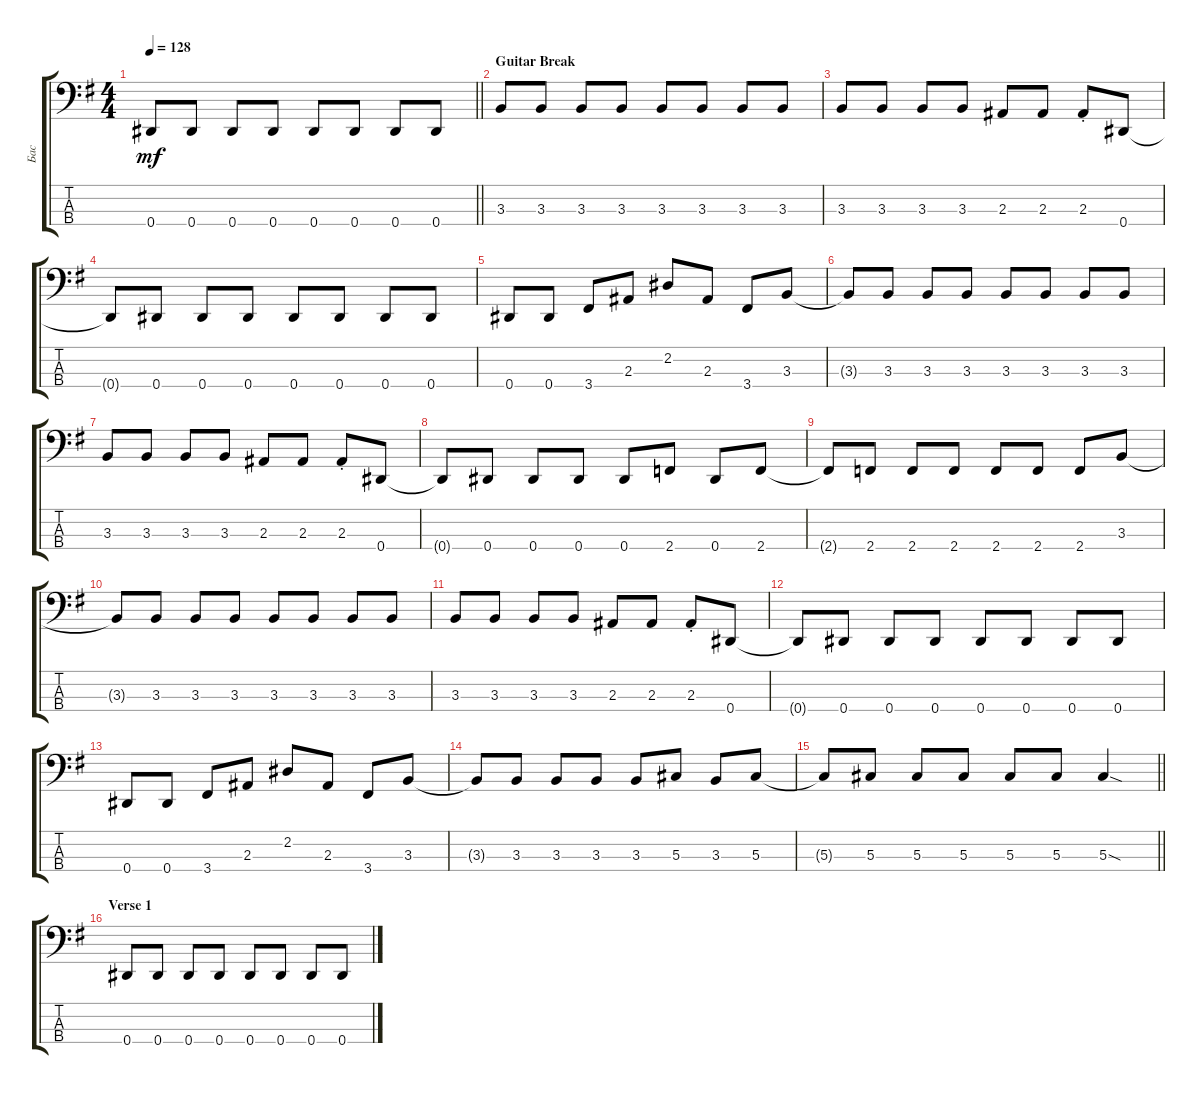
\track ("Бас" "Бас") {instrument electricbassfinger}
\staff {score tabs}
\tuning (Gb2 Db2 Ab1 Eb1) {hide}
\ts (4 4)
\tempo 128
\clef f4
\barLineRight lightlight
\ks eminor
0.4.8{dy mf} 0.4.8 0.4.8 0.4.8 0.4.8 0.4.8 0.4.8 0.4.8 |
\section ("" "Guitar Break")
3.3.8 3.3.8 3.3.8 3.3.8 3.3.8 3.3.8 3.3.8 3.3.8 |
3.3.8 3.3.8 3.3.8 3.3.8 2.3.8 2.3.8 2.3{st}.8 0.4.8 |
0.4{t}.8 0.4.8 0.4.8 0.4.8 0.4.8 0.4.8 0.4.8 0.4.8 |
0.4.8 0.4.8 3.4.8 2.3.8 2.2.8 2.3.8 3.4.8 3.3.8 |
3.3{t}.8 3.3.8 3.3.8 3.3.8 3.3.8 3.3.8 3.3.8 3.3.8 |
3.3.8 3.3.8 3.3.8 3.3.8 2.3.8 2.3.8 2.3{st}.8 0.4.8 |
0.4{t}.8 0.4.8 0.4.8 0.4.8 0.4.8 2.4.8 0.4.8 2.4.8 |
2.4{t}.8 2.4.8 2.4.8 2.4.8 2.4.8 2.4.8 2.4.8 3.3.8 |
3.3{t}.8 3.3.8 3.3.8 3.3.8 3.3.8 3.3.8 3.3.8 3.3.8 |
3.3.8 3.3.8 3.3.8 3.3.8 2.3.8 2.3.8 2.3{st}.8 0.4.8 |
0.4{t}.8 0.4.8 0.4.8 0.4.8 0.4.8 0.4.8 0.4.8 0.4.8 |
0.4.8 0.4.8 3.4.8 2.3.8 2.2.8 2.3.8 3.4.8 3.3.8 |
3.3{t}.8 3.3.8 3.3.8 3.3.8 3.3.8 5.3.8 3.3.8 5.3.8 |
\barLineRight lightlight
5.3{t}.8 5.3.8 5.3.8 5.3.8 5.3.8 5.3.8 5.3{sod}.4 |
\section ("" "Verse 1")
0.4.8 0.4.8 0.4.8 0.4.8 0.4.8 0.4.8 0.4.8 0.4.8
